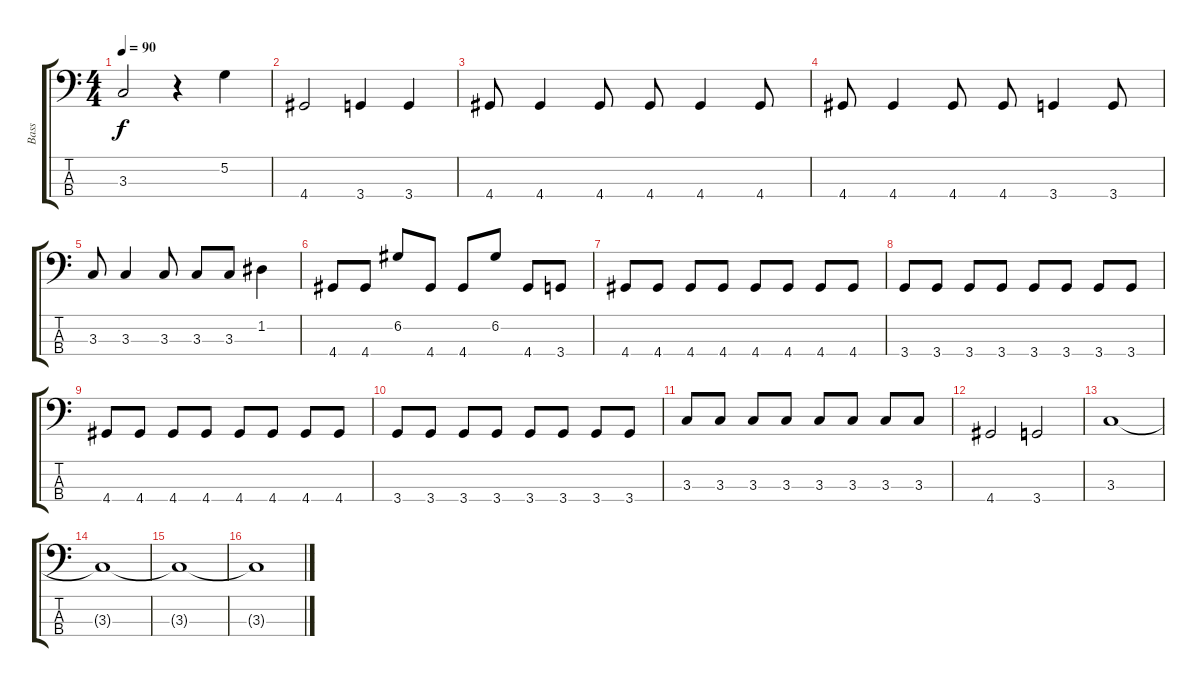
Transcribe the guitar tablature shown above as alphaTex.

\track ("Bass" "Bass") {instrument acousticbass}
\staff {score tabs}
\tuning (G2 D2 A1 E1) {hide}
\ts (4 4)
\tempo 90
\clef f4
\ks c
3.3.2{dy f instrument slapbass2} r.4 5.2.4 |
4.4.2 3.4.4 3.4.4 |
4.4.8 4.4.4 4.4.8 4.4.8 4.4.4 4.4.8 |
4.4.8 4.4.4 4.4.8 4.4.8 3.4.4 3.4.8 |
3.3.8 3.3.4 3.3.8 3.3.8 3.3.8 1.2.4 |
4.4.8 4.4.8 6.2.8 4.4.8 4.4.8 6.2.8 4.4.8 3.4.8 |
4.4.8 4.4.8 4.4.8 4.4.8 4.4.8 4.4.8 4.4.8 4.4.8 |
3.4.8 3.4.8 3.4.8 3.4.8 3.4.8 3.4.8 3.4.8 3.4.8 |
4.4.8 4.4.8 4.4.8 4.4.8 4.4.8 4.4.8 4.4.8 4.4.8 |
3.4.8 3.4.8 3.4.8 3.4.8 3.4.8 3.4.8 3.4.8 3.4.8 |
3.3.8 3.3.8 3.3.8 3.3.8 3.3.8 3.3.8 3.3.8 3.3.8 |
4.4.2 3.4.2 |
3.3.1 |
3.3{t}.1 |
3.3{t}.1 |
3.3{t}.1
